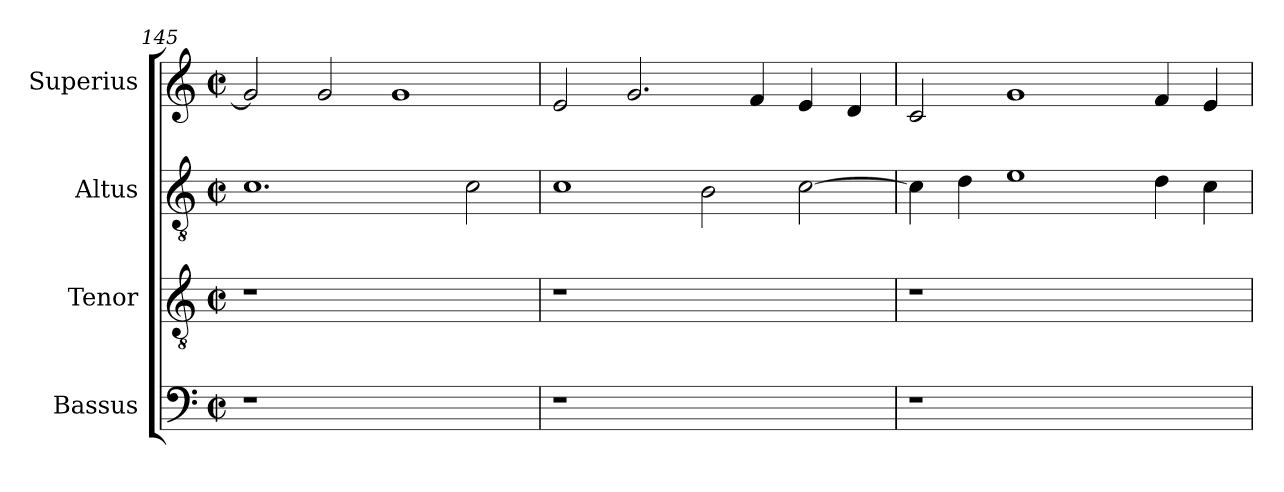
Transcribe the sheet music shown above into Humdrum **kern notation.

**kern	**kern	**kern	**kern
*part4	*part3	*part2	*part1
*staff4	*staff3	*staff2	*staff1
*I"Bassus	*I"Tenor	*I"Altus	*I"Superius
*I'B.	*I'T.	*	*I'S.
!!LO:LB:g=z
*clefF4	*clefGv2	*clefGv2	*clefG2
*	*ITrd7c12	*ITrd7c12	*
*k[]	*k[]	*k[]	*k[]
*C:	*C:	*C:	*C:
*M2/2	*M2/2	*M2/2	*M2/2
*met(c|)	*met(c|)	*met(c|)	*met(c|)
=145	=145	=145	=145
!LO:N:vis=1	!LO:N:vis=1	!	!
1r	1r	1.Ci	2gi/]
.	.	.	2gi/
1ryy	1ryy	.	1gi
.	.	2Ci\	.
=146	=146	=146	=146
!LO:N:vis=1	!LO:N:vis=1	!	!
1r	1r	1Ci	2ei/
.	.	.	2.gi/
1ryy	1ryy	2BBi\	.
.	.	.	4fi/
.	.	[>2Ci\	4ei/
.	.	.	4di/
=147	=147	=147	=147
!LO:N:vis=1	!LO:N:vis=1	!	!
1r	1r	4Ci\]	2ci/
.	.	4Di\	.
.	.	1Ei	1gi
1ryy	1ryy	.	.
.	.	4Di\	4fi/
.	.	4Ci\	4ei/
=	=	=	=
*-	*-	*-	*-
